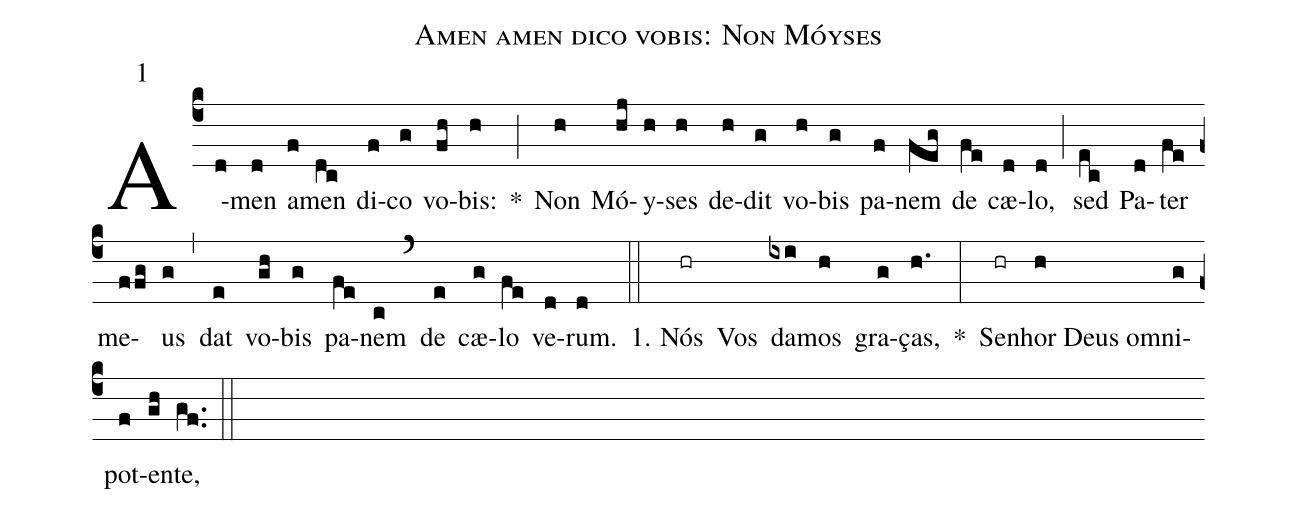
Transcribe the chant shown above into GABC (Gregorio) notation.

name:Amen amen dico vobis: Non Móyses;
mode:1;
%%
(c4)A(d)men(d) a(f)men(dc) di(f)co(g) vo(fh)bis:(h) *(;) Non(h) Mó(hj)y(h)ses(h) de(h)dit(g) vo(h)bis(g) pa(f)nem(feg) de(fe) cæ(d)lo,(d) (;) sed(ec) Pa(d)ter(fe) me(ffg)us(g) (,) dat(e) vo(gh)bis(g) pa(fe)nem(c) (`) de(e) cæ(g)lo(fe) ve(d)rum.(d) (::)
1. Nós(hr) Vos() da(ixi)mos(h) gra(g)ças,(h.) *(:) Sen(hr)hor Deus om(h)ni(g)pot(f)en(gh)te,(gf..) (::)
